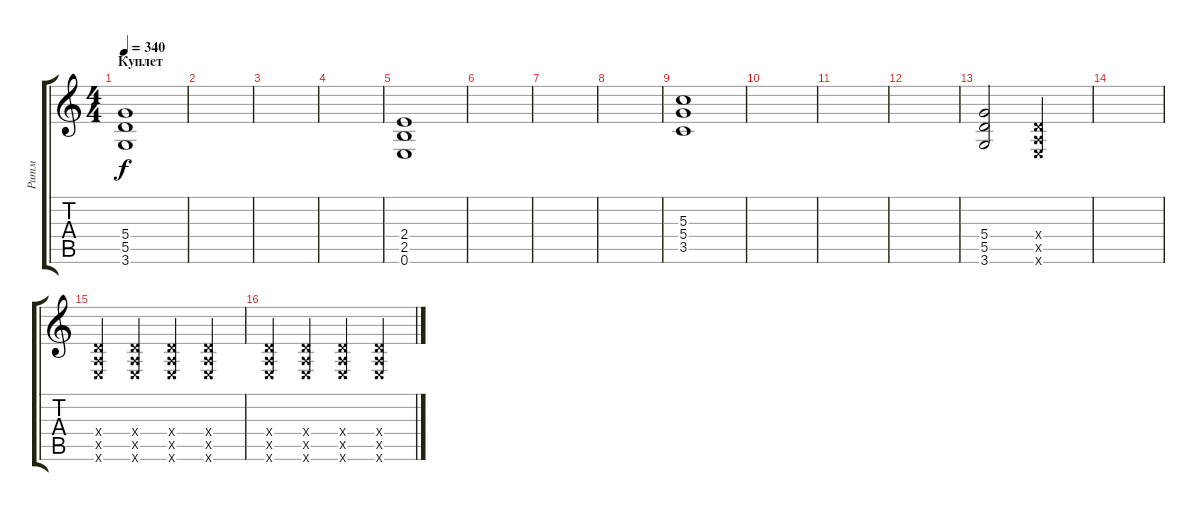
\track ("Ритм" "Ритм") {instrument distortionguitar}
\staff {score tabs}
\tuning (E4 B3 G3 D3 A2 E2) {hide}
\ts (4 4)
\section ("" "Куплет")
\tempo 340
\clef g2
\ks c
(5.4 5.5 3.6).1{dy f} |
|
|
|
(2.4 2.5 0.6).1 |
|
|
|
(5.3 5.4 3.5).1 |
|
|
|
(5.4 5.5 3.6).2 (0.4{x} 0.5{x} 0.6{x}).2 |
|
(0.4{x} 0.5{x} 0.6{x}).4 (0.4{x} 0.5{x} 0.6{x}).4 (0.4{x} 0.5{x} 0.6{x}).4 (0.4{x} 0.5{x} 0.6{x}).4 |
(0.4{x} 0.5{x} 0.6{x}).4 (0.4{x} 0.5{x} 0.6{x}).4 (0.4{x} 0.5{x} 0.6{x}).4 (0.4{x} 0.5{x} 0.6{x}).4
